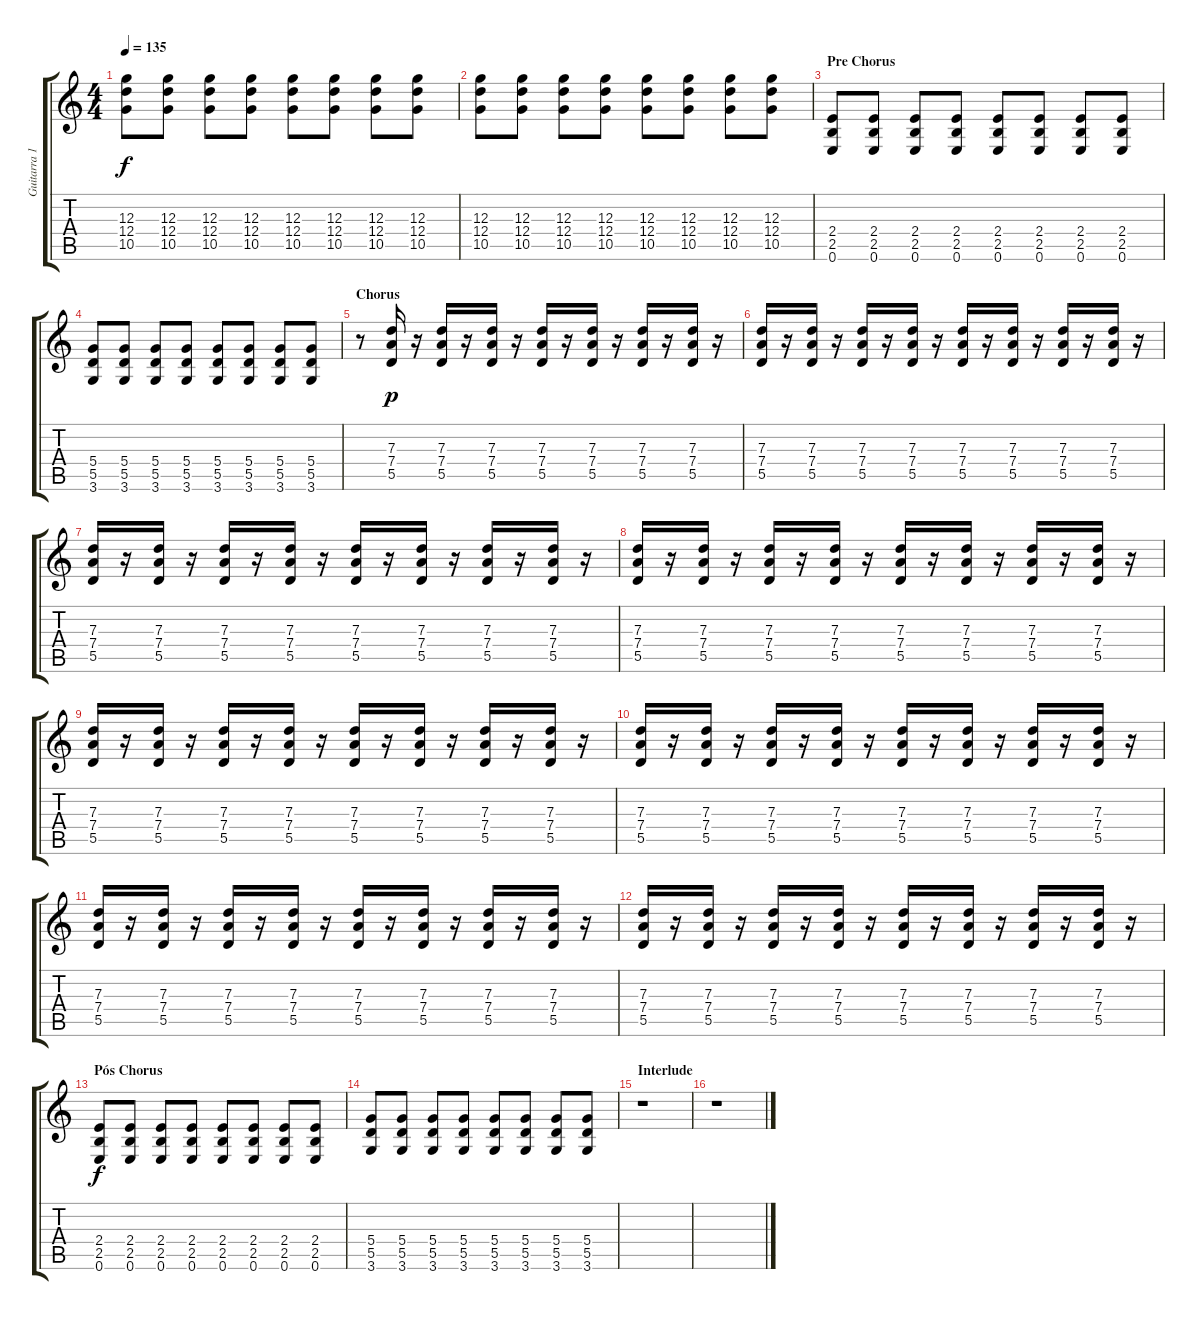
\track ("Guitarra 1 - Mathias" "Guitarra 1") {instrument distortionguitar}
\staff {score tabs}
\tuning (E4 B3 G3 D3 A2 E2) {hide}
\ts (4 4)
\tempo 135
\clef g2
\ks c
(12.3 12.4 10.5).8{dy f} (12.3 12.4 10.5).8 (12.3 12.4 10.5).8 (12.3 12.4 10.5).8 (12.3 12.4 10.5).8 (12.3 12.4 10.5).8 (12.3 12.4 10.5).8 (12.3 12.4 10.5).8 |
(12.3 12.4 10.5).8 (12.3 12.4 10.5).8 (12.3 12.4 10.5).8 (12.3 12.4 10.5).8 (12.3 12.4 10.5).8 (12.3 12.4 10.5).8 (12.3 12.4 10.5).8 (12.3 12.4 10.5).8 |
\section ("" "Pre Chorus")
(2.4 2.5 0.6).8 (2.4 2.5 0.6).8 (2.4 2.5 0.6).8 (2.4 2.5 0.6).8 (2.4 2.5 0.6).8 (2.4 2.5 0.6).8 (2.4 2.5 0.6).8 (2.4 2.5 0.6).8 |
(5.4 5.5 3.6).8 (5.4 5.5 3.6).8 (5.4 5.5 3.6).8 (5.4 5.5 3.6).8 (5.4 5.5 3.6).8 (5.4 5.5 3.6).8 (5.4 5.5 3.6).8 (5.4 5.5 3.6).8 |
\section ("" "Chorus")
r.8 (7.3 7.4 5.5).16{dy p} r.16 (7.3 7.4 5.5).16 r.16 (7.3 7.4 5.5).16 r.16 (7.3 7.4 5.5).16 r.16 (7.3 7.4 5.5).16 r.16 (7.3 7.4 5.5).16 r.16 (7.3 7.4 5.5).16 r.16 |
(7.3 7.4 5.5).16 r.16 (7.3 7.4 5.5).16 r.16 (7.3 7.4 5.5).16 r.16 (7.3 7.4 5.5).16 r.16 (7.3 7.4 5.5).16 r.16 (7.3 7.4 5.5).16 r.16 (7.3 7.4 5.5).16 r.16 (7.3 7.4 5.5).16 r.16 |
(7.3 7.4 5.5).16 r.16 (7.3 7.4 5.5).16 r.16 (7.3 7.4 5.5).16 r.16 (7.3 7.4 5.5).16 r.16 (7.3 7.4 5.5).16 r.16 (7.3 7.4 5.5).16 r.16 (7.3 7.4 5.5).16 r.16 (7.3 7.4 5.5).16 r.16 |
(7.3 7.4 5.5).16 r.16 (7.3 7.4 5.5).16 r.16 (7.3 7.4 5.5).16 r.16 (7.3 7.4 5.5).16 r.16 (7.3 7.4 5.5).16 r.16 (7.3 7.4 5.5).16 r.16 (7.3 7.4 5.5).16 r.16 (7.3 7.4 5.5).16 r.16 |
(7.3 7.4 5.5).16 r.16 (7.3 7.4 5.5).16 r.16 (7.3 7.4 5.5).16 r.16 (7.3 7.4 5.5).16 r.16 (7.3 7.4 5.5).16 r.16 (7.3 7.4 5.5).16 r.16 (7.3 7.4 5.5).16 r.16 (7.3 7.4 5.5).16 r.16 |
(7.3 7.4 5.5).16 r.16 (7.3 7.4 5.5).16 r.16 (7.3 7.4 5.5).16 r.16 (7.3 7.4 5.5).16 r.16 (7.3 7.4 5.5).16 r.16 (7.3 7.4 5.5).16 r.16 (7.3 7.4 5.5).16 r.16 (7.3 7.4 5.5).16 r.16 |
(7.3 7.4 5.5).16 r.16 (7.3 7.4 5.5).16 r.16 (7.3 7.4 5.5).16 r.16 (7.3 7.4 5.5).16 r.16 (7.3 7.4 5.5).16 r.16 (7.3 7.4 5.5).16 r.16 (7.3 7.4 5.5).16 r.16 (7.3 7.4 5.5).16 r.16 |
(7.3 7.4 5.5).16 r.16 (7.3 7.4 5.5).16 r.16 (7.3 7.4 5.5).16 r.16 (7.3 7.4 5.5).16 r.16 (7.3 7.4 5.5).16 r.16 (7.3 7.4 5.5).16 r.16 (7.3 7.4 5.5).16 r.16 (7.3 7.4 5.5).16 r.16 |
\section ("" "Pós Chorus")
(2.4 2.5 0.6).8{dy f} (2.4 2.5 0.6).8 (2.4 2.5 0.6).8 (2.4 2.5 0.6).8 (2.4 2.5 0.6).8 (2.4 2.5 0.6).8 (2.4 2.5 0.6).8 (2.4 2.5 0.6).8 |
(5.4 5.5 3.6).8 (5.4 5.5 3.6).8 (5.4 5.5 3.6).8 (5.4 5.5 3.6).8 (5.4 5.5 3.6).8 (5.4 5.5 3.6).8 (5.4 5.5 3.6).8 (5.4 5.5 3.6).8 |
\section ("" "Interlude")
r.1 |
r.1
